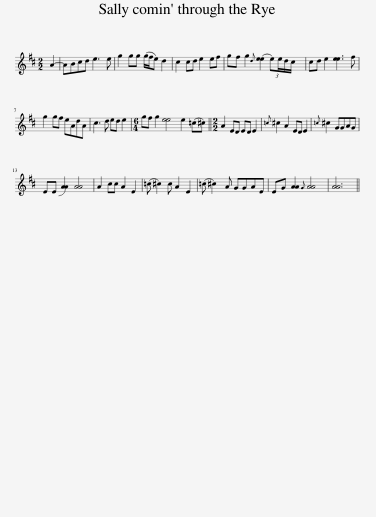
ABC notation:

X:1
L:1/8
M:2/2
I:linebreak $
K:D
V:1 treble
V:1
 A2- | ABcd e3 e | g2 gg (g/f/e) d2 | c2 cd e2 ef | gf g2{d} ([ee]2 (3e)e/d/c/ x/24 | %5
 cd e2 [ee]3 f |$ g2 gf eAdA | c3 d ed e2 |[M:6/4] gf g2 [ee]4 e2 (=c^c) ||[M:2/2] A2 ED ED E2 | %10
{=c} ^c2 A2 ED E2 |{=c} ^c2 GGAG |$ EE !slide![AA]2 [AA]4 | A2 cc A2 E2 | (=c ^c2) c A2 E2 | %15
 (=c ^c2) A GGAE | EG [AA]2{G} [AA]4 | [AA]6 || %18
